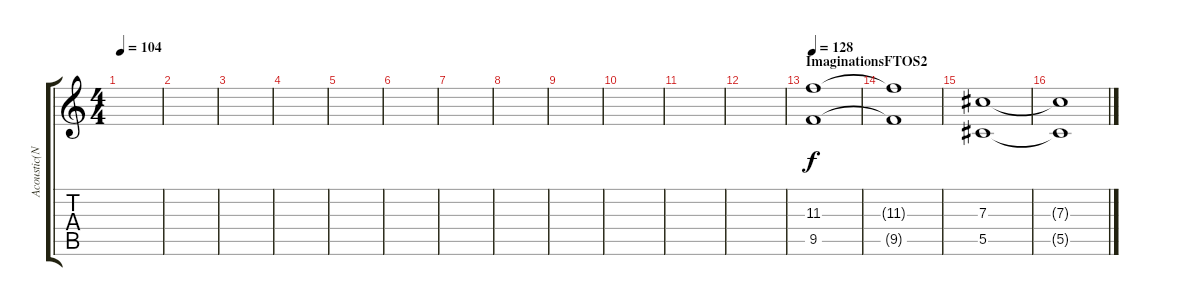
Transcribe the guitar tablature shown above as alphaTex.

\track ("Acoustic(Neylon)" "Acoustic(N") {instrument acousticguitarnylon}
\staff {score tabs}
\tuning (Eb4 Bb3 Gb3 Db3 Ab2 Eb2) {hide}
\ts (4 4)
\tempo 104
\clef g2
\ks c
|
|
|
|
|
|
|
|
|
|
|
|
\section ("" "ImaginationsFTOS2")
\tempo 128
(11.3 9.5).1{volume 10 instrument tubularbells} |
(11.3{t} 9.5{t}).1 |
(7.3 5.5).1 |
(7.3{t} 5.5{t}).1
